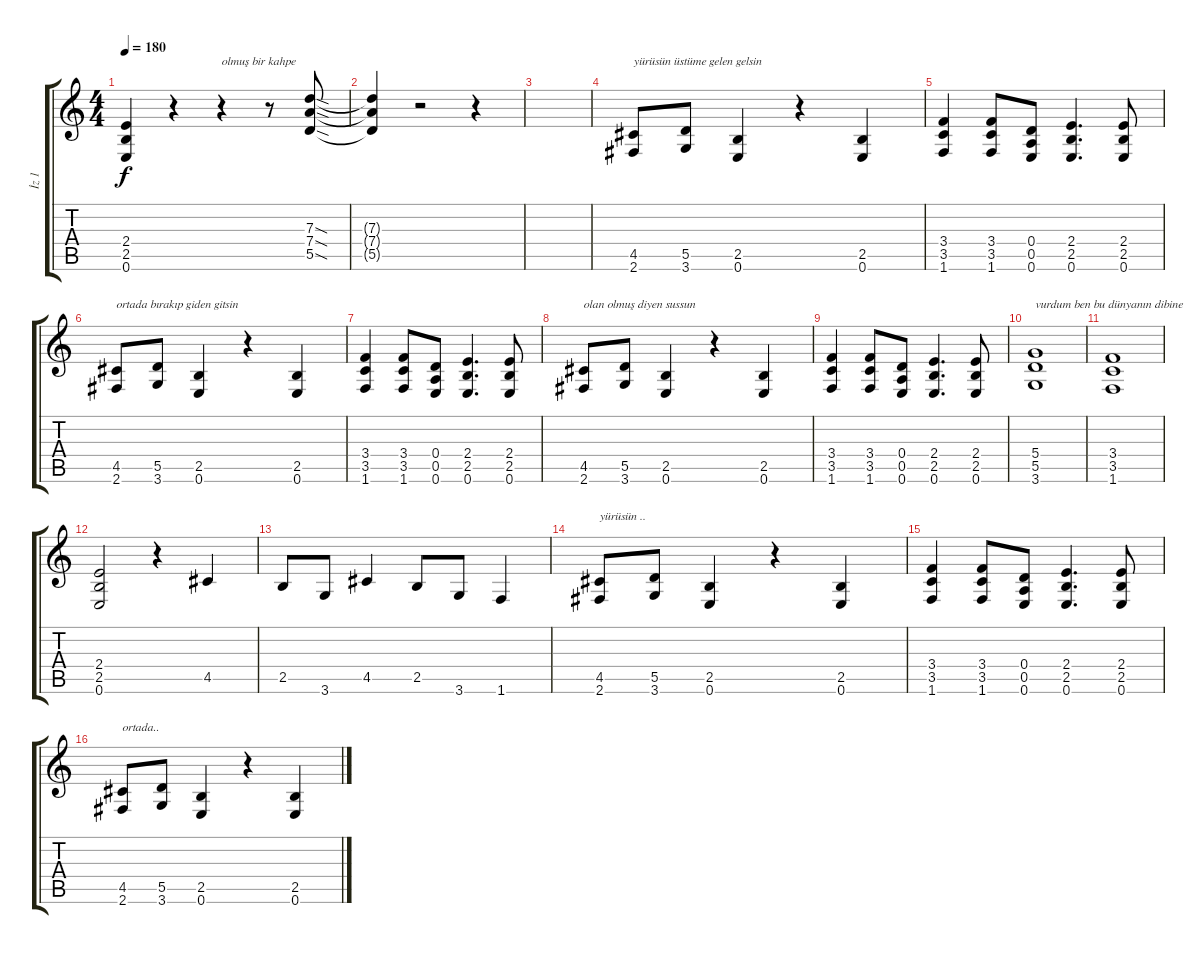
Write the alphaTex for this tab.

\track ("İz 1" "İz 1") {instrument distortionguitar}
\staff {score tabs}
\tuning (E4 B3 G3 D3 A2 E2) {hide}
\ts (4 4)
\tempo 180
\clef g2
\ks c
(2.4{t} 2.5{t} 0.6{t}).4{dy f} r.4 r.4{txt "olmuş bir kahpe"} r.8 (7.3{sod} 7.4{sod} 5.5{sod}).8 |
(7.3{t} 7.4{t} 5.5{t}).4 r.2 r.4 |
|
(4.5 2.6).8{txt "yürüsün üstüme gelen gelsin"} (5.5 3.6).8 (2.5 0.6).4 r.4 (2.5 0.6).4 |
(3.4 3.5 1.6).4 (3.4 3.5 1.6).8 (0.4 0.5 0.6).8 (2.4 2.5 0.6).4{d} (2.4 2.5 0.6).8 |
(4.5 2.6).8{txt "ortada bırakıp giden gitsin"} (5.5 3.6).8 (2.5 0.6).4 r.4 (2.5 0.6).4 |
(3.4 3.5 1.6).4 (3.4 3.5 1.6).8 (0.4 0.5 0.6).8 (2.4 2.5 0.6).4{d} (2.4 2.5 0.6).8 |
(4.5 2.6).8{txt "olan olmuş diyen sussun"} (5.5 3.6).8 (2.5 0.6).4 r.4 (2.5 0.6).4 |
(3.4 3.5 1.6).4 (3.4 3.5 1.6).8 (0.4 0.5 0.6).8 (2.4 2.5 0.6).4{d} (2.4 2.5 0.6).8 |
(5.4 5.5 3.6).1{txt "vurdum ben bu dünyanın dibine"} |
(3.4 3.5 1.6).1 |
(2.4 2.5 0.6).2 r.4 4.5.4 |
2.5.8 3.6.8 4.5.4 2.5.8 3.6.8 1.6.4 |
(4.5 2.6).8{txt "yürüsün .."} (5.5 3.6).8 (2.5 0.6).4 r.4 (2.5 0.6).4 |
(3.4 3.5 1.6).4 (3.4 3.5 1.6).8 (0.4 0.5 0.6).8 (2.4 2.5 0.6).4{d} (2.4 2.5 0.6).8 |
(4.5 2.6).8{txt "ortada.."} (5.5 3.6).8 (2.5 0.6).4 r.4 (2.5 0.6).4
